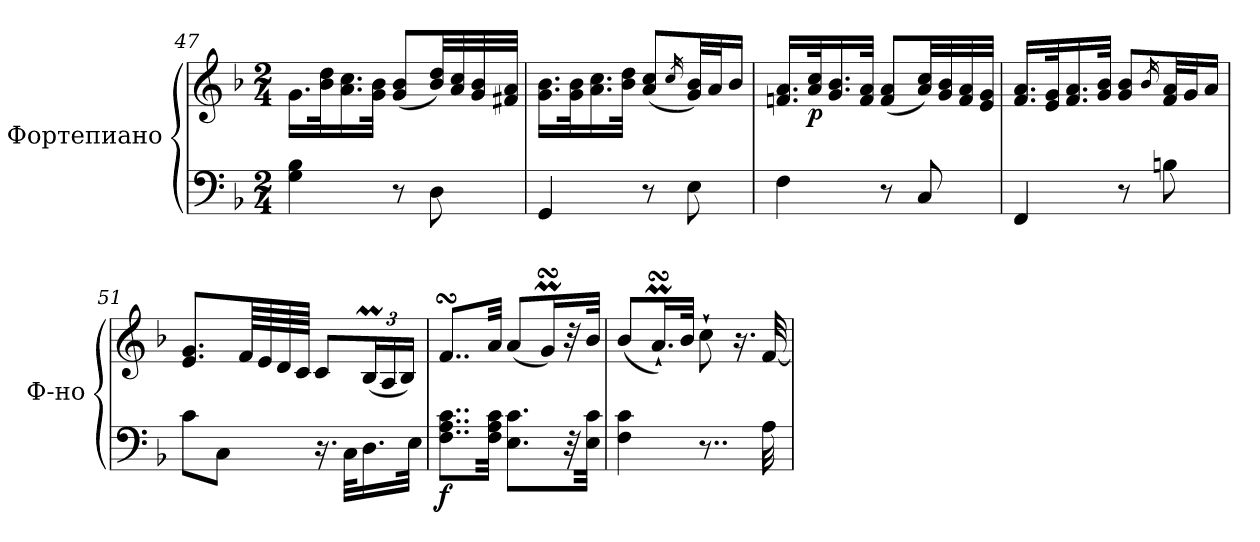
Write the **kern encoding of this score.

**kern	**kern	**dynam
*part1	*part1	*part1
*staff2	*staff1	*staff1/2
*I"Фортепиано	*	*
*I'Ф-но	*	*
*clefF4	*clefG2	*
*k[b-]	*k[b-]	*
*M2/4	*M2/4	*
=47	=47	=47
4G\ 4B-\	16.g\LL	.
.	32b-\ 32dd\K	.
.	16.a\ 16.cc\	.
.	32g\ 32b-\JJk	.
8r	(<8g/ 8b-/L	.
8D\	32b-/ 32dd/LL)	.
.	32a/ 32cc/	.
.	32g/ 32b-/	.
.	32f#X/ 32a/JJJ	.
=48	=48	=48
4GG/	16.g\ 16.b-\LL	.
.	32g\ 32b-\K	.
.	16.a\ 16.cc\	.
.	32b-\ 32dd\JJk	.
8r	(<8a/ 8cc/L	.
.	16qcc/	.
8E\	32g/ 32b-/LL)	.
.	32a/J	.
.	16b-/JJ	.
!!LO:LB:g=z
=49	=49	=49
4F\	16.fn/ 16.a/LL	.
!	!	!LO:DY:b
.	32a/ 32cc/K	p
.	16.g/ 16.b-/	.
.	32f/ 32a/JJk	.
8r	(<8f/ 8a/L	.
8C/	32a/ 32cc/LL)	.
.	32g/ 32b-/	.
.	32f/ 32a/	.
.	32e/ 32g/JJJ	.
=50	=50	=50
4FF/	16.f/ 16.a/LL	.
.	32e/ 32g/K	.
.	16.f/ 16.a/	.
.	32g/ 32b-/JJk	.
8r	8g/ 8b-/L	.
.	16qb-/	.
8Bn\	32f/ 32a/LL	.
.	32g/J	.
.	16a/JJ	.
=51	=51	=51
8c\L	8.e/ 8.g/L	.
8C\J	.	.
.	64f/LLL	.
.	64e/	.
.	64d/	.
.	64c/JJJJ	.
16.r	8c/L	.
32C\KLL	.	.
*	*Xbrackettup	*
16.D\	(<24B-M/L	.
.	24A/	.
.	24B-/JJ)	.
32E\JJk	.	.
!!LO:LB:g=z
=52	=52	=52
!	!	!LO:DY:b=2
8..F\ 8..A\ 8..c\L	8..fsSSs/L	f
32F\ 32A\ 32c\Jkk	32a/Jkk	.
8.E\ 8.c\L	(<8a/L	.
.	16gMsSSS/L)	.
32r	32r	.
32E\ 32c\Jkk	32b-/JJk	.
=53	=53	=53
4F\ 4c\	(<8b-/L	.
.	16.amsSsS`/L)	.
.	32b-/JJk	.
8..r	8cc`\	.
.	16.r	.
32A\	[32f/	.
=	=	=
*-	*-	*-
